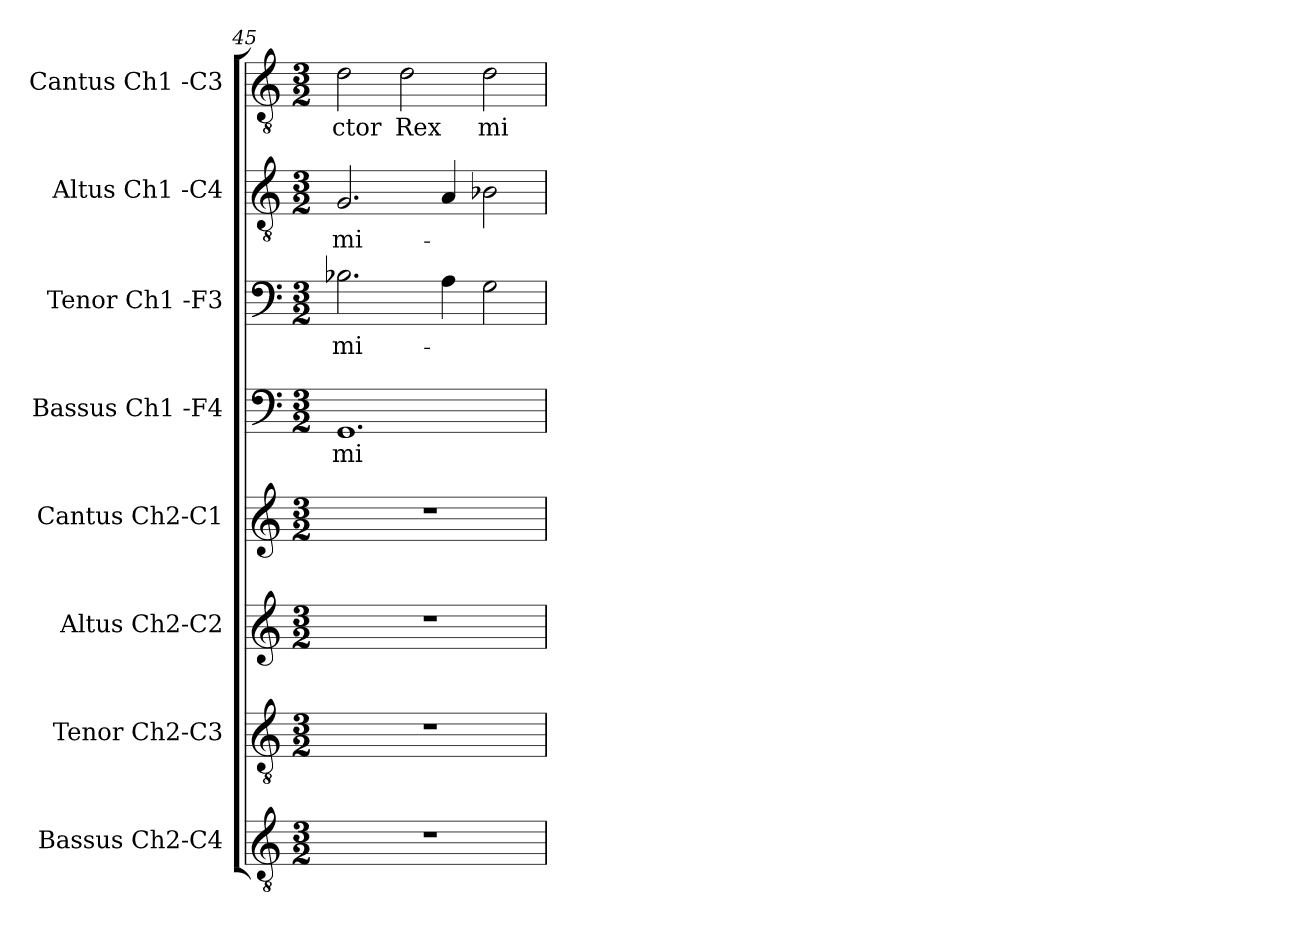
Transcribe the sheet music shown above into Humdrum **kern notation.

**kern	**kern	**kern	**kern	**kern	**text	**kern	**text	**kern	**text	**kern	**text
*part8	*part7	*part6	*part5	*part4	*part4	*part3	*part3	*part2	*part2	*part1	*part1
*staff8	*staff7	*staff6	*staff5	*staff4	*staff4	*staff3	*staff3	*staff2	*staff2	*staff1	*staff1
*I"Bassus Ch2-C4	*I"Tenor Ch2-C3	*I"Altus Ch2-C2	*I"Cantus Ch2-C1	*I"Bassus Ch1 -F4	*	*I"Tenor Ch1 -F3	*	*I"Altus Ch1 -C4	*	*I"Cantus Ch1 -C3	*
*I'B2	*I'T2	*I'A2	*I'C2	*I'B1	*	*I'T1	*	*I'A1	*	*I'C1	*
*clefGv2	*clefGv2	*clefG2	*clefG2	*clefF4	*	*clefF4	*	*clefGv2	*	*clefGv2	*
*k[]	*k[]	*k[]	*k[]	*k[]	*	*k[]	*	*k[]	*	*k[]	*
*M3/2	*M3/2	*M3/2	*M3/2	*M3/2	*	*M3/2	*	*M3/2	*	*M3/2	*
=45	=45	=45	=45	=45	=45	=45	=45	=45	=45	=45	=45
!	!	!	!	!	!LO:LY:b	!	!LO:LY:b	!	!LO:LY:b	!	!LO:LY:b
1.r	1.r	1.r	1.r	1.GG	mi-	2.B-X\	mi-	2.G/	mi-	2d\	-ctor
!	!	!	!	!	!	!	!	!	!	!	!LO:LY:b
.	.	.	.	.	.	.	.	.	.	2d\	Rex
.	.	.	.	.	.	4A\	.	4A/	.	.	.
!	!	!	!	!	!	!	!	!	!	!	!LO:LY:b
.	.	.	.	.	.	2G\	.	2B-X\	.	2d\	mi-
=	=	=	=	=	=	=	=	=	=	=	=
*-	*-	*-	*-	*-	*-	*-	*-	*-	*-	*-	*-
